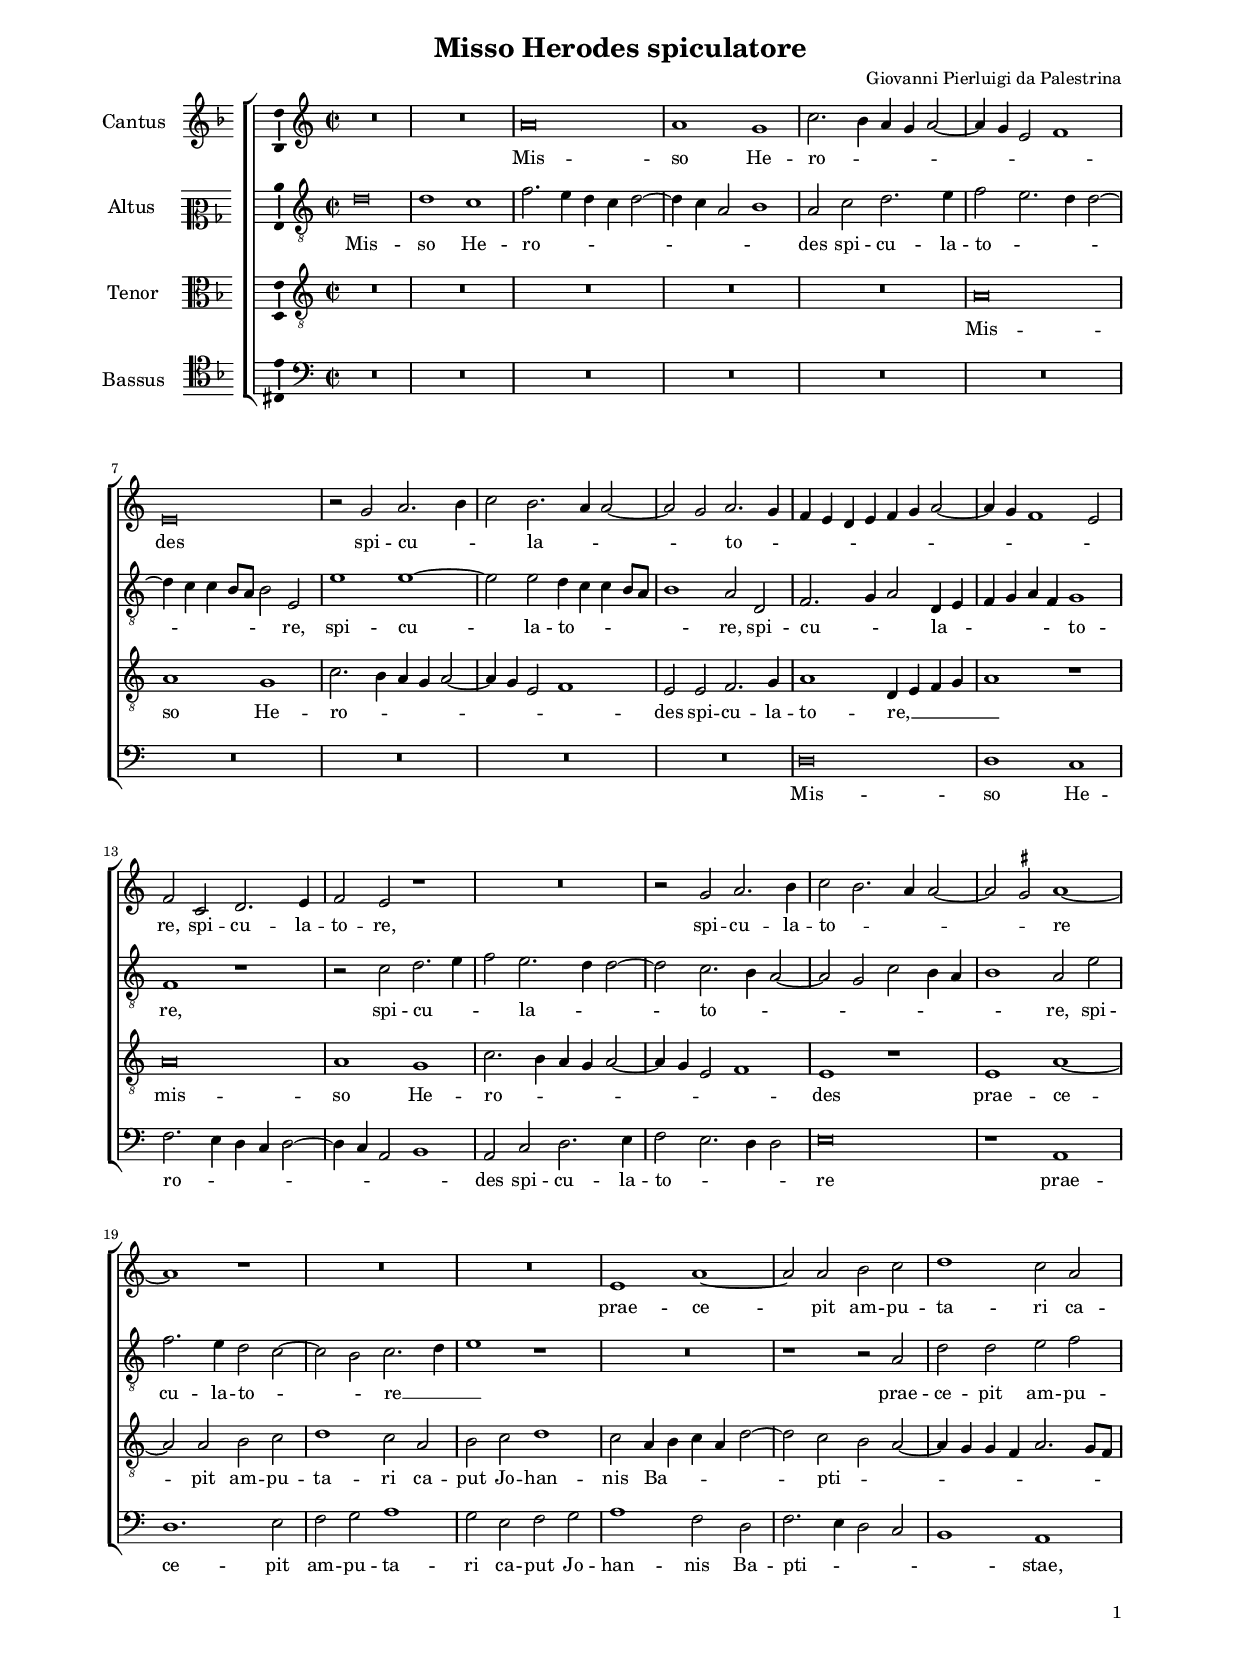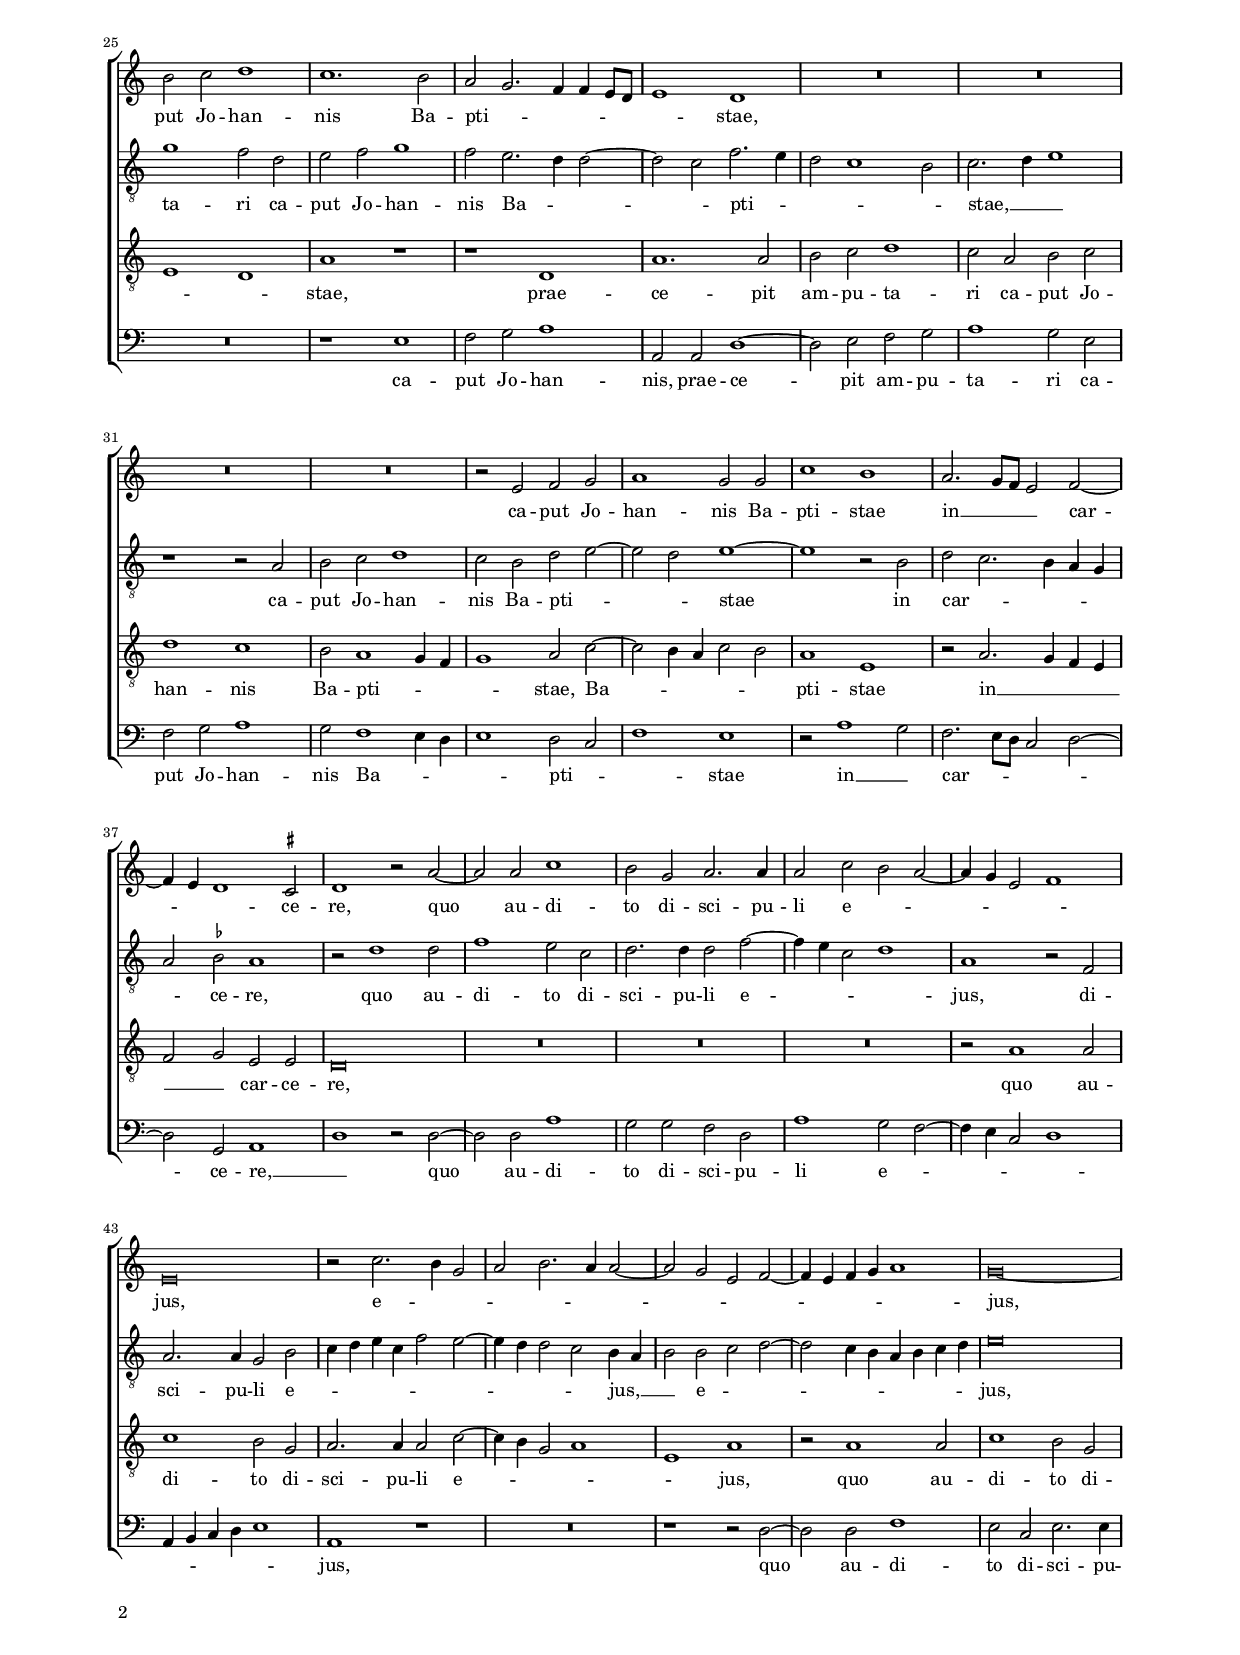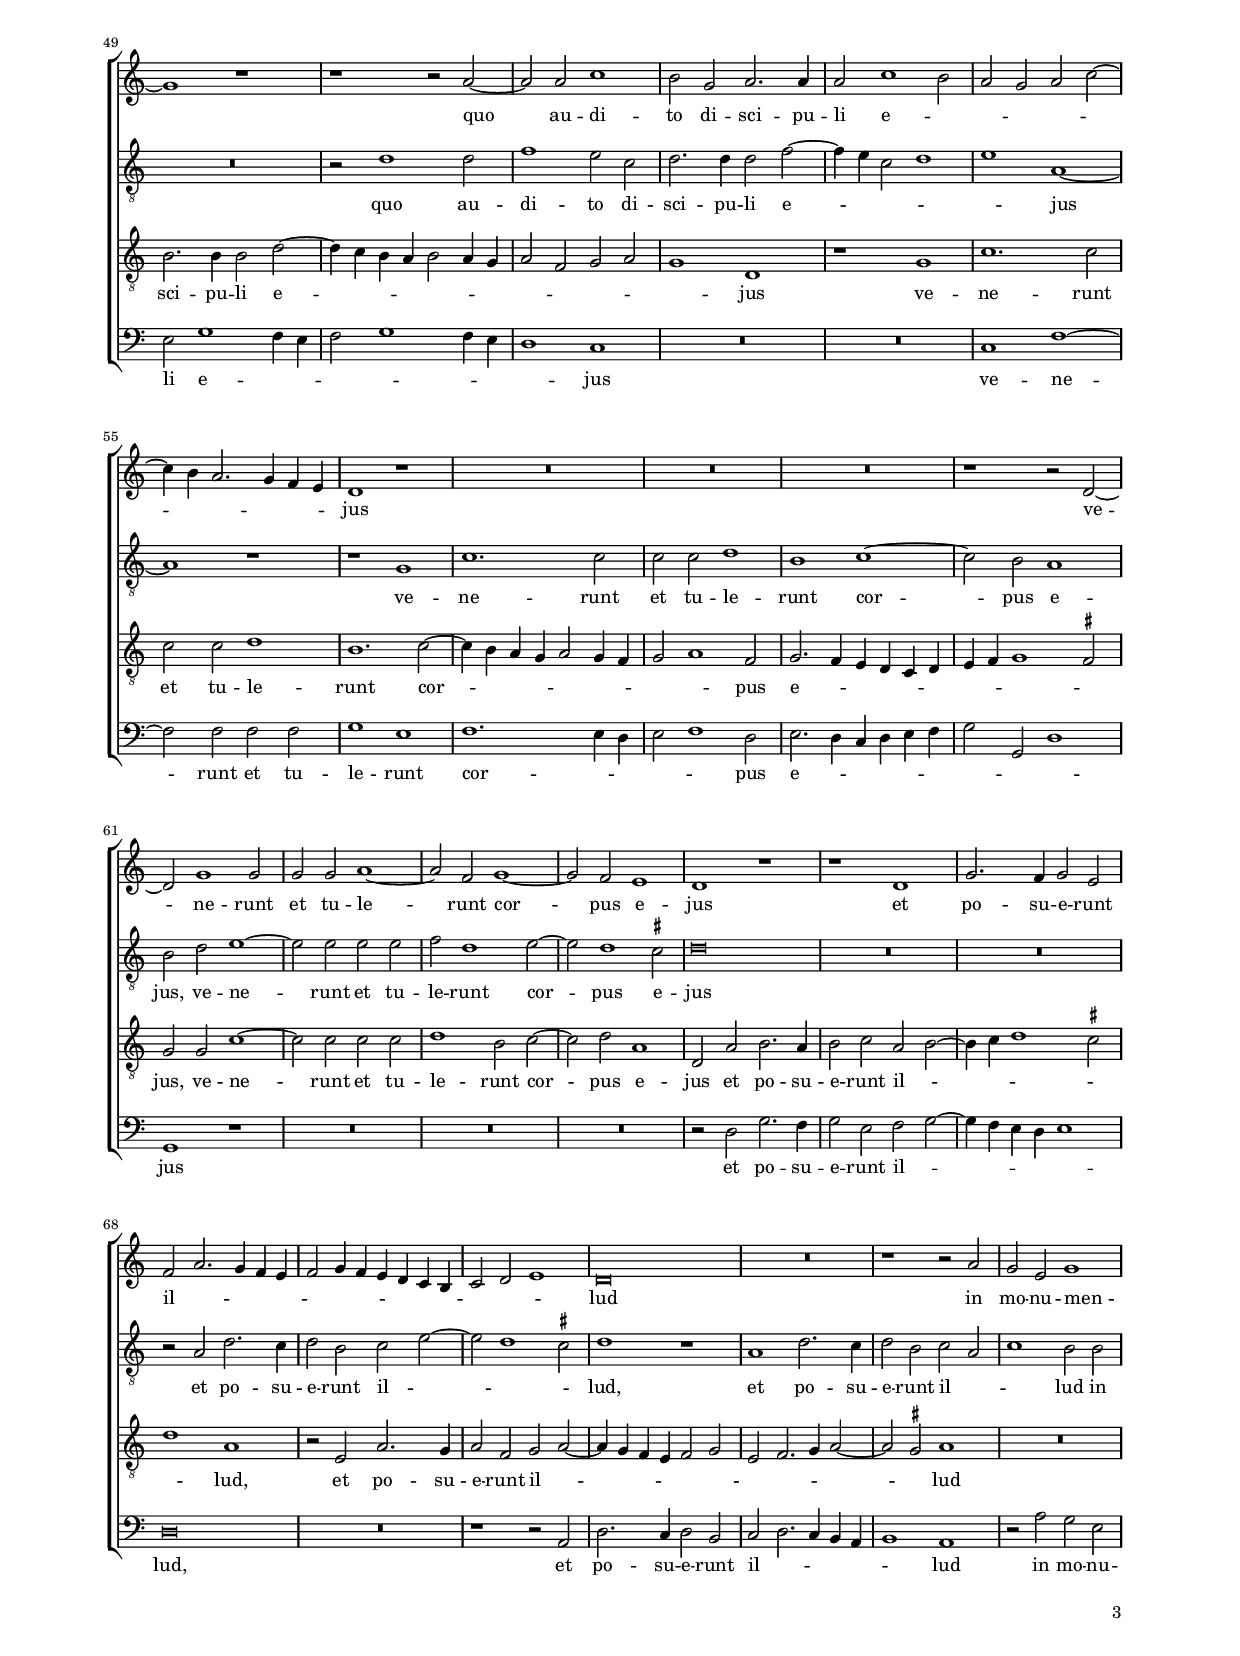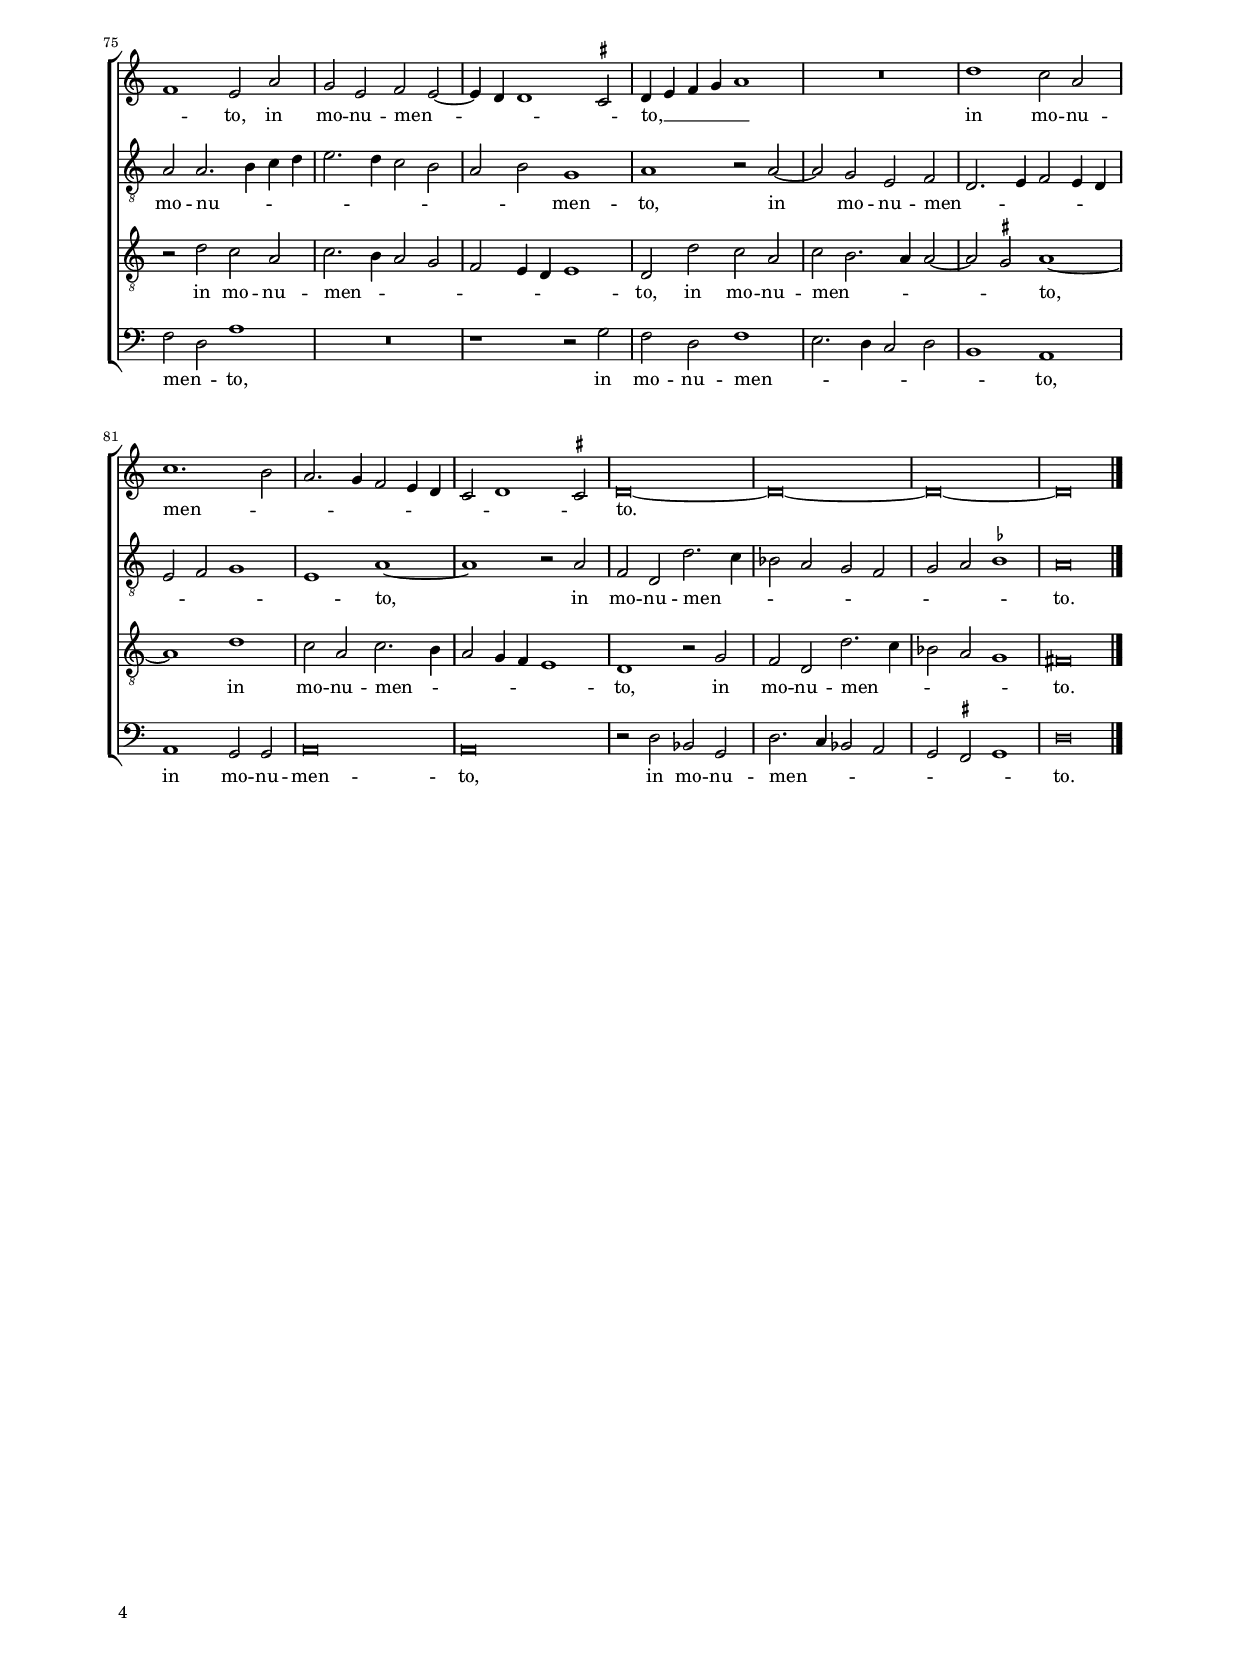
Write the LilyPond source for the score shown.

\header
{
  title="Misso Herodes spiculatore"
  composer="Giovanni Pierluigi da Palestrina"
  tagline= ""
}

\version "2.22.2"
\language deutsch
#(set-global-staff-size 15)
% #(set-default-paper-size "letter")
#(ly:set-option 'point-and-click #f)

	
global = {    
	\key f \major
	\time 2/2 \set Score.measureLength = #(ly:make-moment 2/1)
    \set Score.tempoHideNote = ##t
    \tempo 2 = 90
    \skip 1*2*87 \bar "|."
	}

	ficta = { \once \set suggestAccidentals = ##t }
	
	forget = #(define-music-function (music) (ly:music?) #{
		\accidentalStyle forget
		$music
		\accidentalStyle default
		#})
	

\paper
	{
	top-margin = 1.7 \cm
	bottom-margin = 1.1 \cm
	left-margin = 2 \cm
	right-margin = 2 \cm
	ragged-bottom = ##f
	ragged-last-bottom = ##t
	print-page-number = ##f
	system-system-spacing = #'((basic-distance . 17) (minimum-distance . 13) (padding . 5) (strechability . 150))
    oddFooterMarkup=\markup   \fill-line { "" \fromproperty #'page:page-number-string }
    evenFooterMarkup=\markup  \fill-line { \fromproperty #'page:page-number-string "" }
    last-bottom-spacing = #'((basic-distance . 11) (minimum-distance . 7) (padding . 4))
%	systems-per-page = 3
%   page-count = 3        
%	min-systems-per-page = 3
	}


incipitcantus = \markup { \score {
	{
	\set Staff.instrumentName = \markup { \fontsize #1 "Cantus" }
	\key f \major
	\clef violin
	s4 \bar ""
	}
	\layout  {
	raggedright = ##t
	indent = 1.6 \cm
	line-width = 2.4\cm
	\context { \Staff \remove Time_signature_engraver }
	\override Staff.Clef.Y-extent = #'(0 . 0)
	}} \hspace #1 }
	
      
incipitaltus = \markup { \score {
	{
	\set Staff.instrumentName = \markup { \fontsize #1 "Altus" }
	\key f \major
	\clef mezzosoprano
	s4 \bar ""
	}
	\layout  {
	raggedright = ##t
	indent = 1.6 \cm
	line-width = 2.4\cm
	\context { \Staff \remove Time_signature_engraver }
	\override Staff.Clef.Y-extent = #'(0 . 0)
	}} \hspace #1 }


incipittenor = \markup { \score {
	{
	\set Staff.instrumentName = \markup { \fontsize #1 "Tenor" }
	\key f \major
	\clef alto
	s4 \bar ""
	}
	\layout  {
	raggedright = ##t
	indent = 1.6 \cm
	line-width = 2.4\cm
	\context { \Staff \remove Time_signature_engraver }
	\override Staff.Clef.Y-extent = #'(0 . 0)
	}} \hspace #1 }


incipitbassus = \markup { \score {
	{
	\set Staff.instrumentName = \markup { \fontsize #1 "Bassus" }
	\key f \major
	\clef tenor
    s4 \bar ""
	}
	\layout  {
	raggedright = ##t
	indent = 1.6 \cm
	line-width = 2.4\cm
	\context { \Staff \remove Time_signature_engraver }
	\override Staff.Clef.Y-extent = #'(0 . 0)
	}} \hspace #1 }


cantus =  \relative c''
	{
	R\breve
	R\breve
	d\breve
	d1 c
%5
	f2. e4 d c d2~ |
	d4 c a2 b1
	a\breve
	r2 c d2. e4
	f2 e2. d4 d2~
%10
	d2 c d2. c4 |
	b4 a g a b c d2~
	d4 c b1 a2
	b2 f g2. a4
	b2 a r1
%15
	R\breve |
	r2 c d2. e4
	f2 e2. d4 d2~
	d2 \ficta cis d1~
	d1 r
%20
	R\breve |
	R\breve
	a1 d~
	d2 d e f
	g1 f2 d
%25
	e2 f g1 |
	f1. e2
	d2 c2. b4 b a8 g
	a1 g
	R\breve
%30
	R\breve |
	R\breve
	R\breve
	r2 a b c
	d1 c2 c
%35
	f1 e |
	d2. c8 b a2 b~
	b4 a g1 \ficta fis2
	g1 r2 d'~
	d2 d f1
%40
	e2 c d2. d4 |
	d2 f e d~
	d4 c a2 b1
	a\breve
	r2 f'2. e4 c2
%45
	d2 e2. d4 d2~ |
	d2 c a b~
	b4 a b c d1
	c\breve~
	c1 r
%50
	r1 r2 d~ |
	d2 d f1
	e2 c d2. d4
	d2 f1 e2
	d2 c d f~
%55
	f4 e d2. c4 b a |
	g1 r
	R\breve
	R\breve
	R\breve
%60
	r1 r2 g~ |
	g2 c1 c2
	c2 c d1~
	d2 b c1~
	c2 b a1
%65
	g1 r |
	r1 g
	c2. b4 c2 a
	b2 d2. c4 b a
	b2 c4 b a g f e
%70
	f2 g a1 |
	g\breve
	R\breve
	r1 r2 d'
	c2 a c1
%75
	b1 a2 d |
	c2 a b a~
	a4 g g1 \ficta fis2
	g4 a b c d1
	R\breve
%80
	g1 f2 d |
	f1. e2
	d2. c4 b2 a4 g
	f2 g1 \ficta fis2
	g\breve~
%85
	g\breve~ |
	g\breve~
	g\breve |
	}


altus =  \relative c'
	{
	g'\breve
	g1 f
	b2. a4 g f g2~
	g4 f d2 e1
%5
	d2 f g2. a4 |
	b2 a2. g4 g2~
	g4 f f e8 d e2 a,
	a'1 a~
	a2 a g4 f f e8 d
%10
	e1 d2 g, |
	b2. c4 d2 g,4 a
	b4 c d b c1
	b1 r
	r2 f' g2. a4
%15
	b2 a2. g4 g2~ |
	g2 f2. e4 d2~
	d2 c f e4 d
	e1 d2 a'
	b2. a4 g2 f~
%20
	f2 e f2. g4 |
	a1 r
	R\breve
	r1 r2 d,
	g2 g a b
%25
	c1 b2 g |
	a2 b c1
	b2 a2. g4 g2~
	g2 f b2. a4
	g2 f1 e2
%30
	f2. g4 a1 |
	r1 r2 d,
	e2 f g1
	f2 e g a~
	a2 g a1~
%35
	a1 r2 e |
	g2 f2. e4 d c
	d2 \ficta es d1
	r2 g1 g2
	b1 a2 f
%40
	g2. g4 g2 b~ |
	b4 a f2 g1
	d1 r2 b
	d2. d4 c2 e
	f4 g a f b2 a~
%45
	a4 g g2 f e4 d |
	e2 e f g~
	g2 f4 e d e f g
	a\breve
	R\breve
%50
	r2 g1 g2 |
	b1 a2 f
	g2. g4 g2 b~
	b4 a f2 g1
	a1 d,~
%55
	d1 r |
	r1 c
	f1. f2
	f2 f g1
	e1 f~
%60
	f2 e d1 |
	e2 g a1~
	a2 a a a
	b2 g1 a2~
	a2 g1 \ficta fis2
%65
	g\breve |
	R\breve
	R\breve
	r2 d g2. f4
	g2 e f a~
%70
	a2 g1 \ficta fis2 |
	g1 r
	d1 g2. f4
	g2 e f d
	f1 e2 e
%75
	d2 d2. e4 f g |
	a2. g4 f2 e
	d2 e c1
	d1 r2 d~
	d2 c a b
%80
	g2. a4 b2 a4 g |
	a2 b c1
	a1 d~
	d1 r2 d
	b2 g g'2. f4
%85
	es2 d c b |
	c2 d \ficta es1
	d\breve |
	}


tenor =  \relative c'
	{
	R\breve
	R\breve
	R\breve
	R\breve
%5
	R\breve |
	d\breve
	d1 c
	f2. e4 d c d2~
	d4 c a2 b1
%10
	a2 a b2. c4 |
	d1 g,4 a b c
	d1 r
	d\breve
	d1 c
%15
	f2. e4 d c d2~ |
	d4 c a2 b1
	a1 r
	a1 d~
	d2 d e f
%20
	g1 f2 d |
	e2 f g1
	f2 d4 e f d g2~
	g2 f e d~
	d4 c c b d2. c8 b
%25
	a1 g |
	d'1 r
	r1 g,
	d'1. d2
	e2 f g1
%30
	f2 d e f |
	g1 f
	e2 d1 c4 b
	c1 d2 f~
	f2 e4 d f2 e
%35
	d1 a |
	r2 d2. c4 b a
	b2 c a a
	g\breve
	R\breve
%40
	R\breve |
	R\breve
	r2 d'1 d2
	f1 e2 c
	d2. d4 d2 f~
%45
	f4 e c2 d1 |
	a1 d
	r2 d1 d2
	f1 e2 c
	e2. e4 e2 g~
%50
	g4 f e d e2 d4 c |
	d2 b c d
	c1 g
	r1 c
	f1. f2 |
%55
	f2 f g1 |
	e1. f2~
	f4 e d c d2 c4 b
	c2 d1 b2
	c2. b4 a g f g
%60
	a4 b c1 \ficta h2 |
	c2 c f1~
	f2 f f f
	g1 e2 f~
	f2 g d1
%65
	g,2 d' e2. d4 |
	e2 f d e~
	e4 f g1 \ficta fis2
	g1 d
	r2 a d2. c4
%70
	d2 b c d~ |
	d4 c b a b2 c
	a2 b2. c4 d2~
	d2 \ficta cis d1
	R\breve
%75
	r2 g f d |
	f2. e4 d2 c
	b2 a4 g a1
	g2 g' f d
	f2 e2. d4 d2~
%80
	d2 \ficta cis d1~ |
	d1 g
	f2 d f2. e4
	d2 c4 b a1
	g1 r2 c
%85
	b2 g g'2. f4 |
	es2 d c1
	h\breve |
	}


bassus  =  \relative c
	{
	R\breve
	R\breve
	R\breve
	R\breve
%5
	R\breve |
	R\breve
	R\breve
	R\breve
	R\breve
%10
	R\breve |
	g'\breve
	g1 f
	b2. a4 g f g2~
	g4 f d2 e1
%15
	d2 f g2. a4 |
	b2 a2. g4 g2
	a\breve
	r1 d,
	g1. a2
%20
	b2 c d1 |
	c2 a b c
	d1 b2 g
	b2. a4 g2 f
	e1 d
%25
	R\breve |
	r1 a'
	b2 c d1
	d,2 d g1~
	g2 a b c
%30
	d1 c2 a |
	b2 c d1
	c2 b1 a4 g
	a1 g2 f
	b1 a
%35
	r2 d1 c2 |
	b2. a8 g f2 g~
	g2 c, d1
	g1 r2 g~
	g2 g d'1
%40
	c2 c b g |
	d'1 c2 b~
	b4 a f2 g1
	d4 e f g a1
	d,1 r
%45
	R\breve |
	r1 r2 g~
	g2 g b1
	a2 f a2. a4
	a2 c1 b4 a
%50
	b2 c1 b4 a |
	g1 f
	R\breve
	R\breve
	f1 b~
%55
	b2 b b b |
	c1 a
	b1. a4 g
	a2 b1 g2
	a2. g4 f g a b
%60
	c2 c, g'1 |
	c,1 r
	R\breve
	R\breve
	R\breve
%65
	r2 g' c2. b4 |
	c2 a b c~
	c4 b a g a1
	g\breve
	R\breve
%70
	r1 r2 d |
	g2. f4 g2 e
	f2 g2. f4 e d
	e1 d
	r2 d' c a
%75
	b2 g d'1 |
	R\breve
	r1 r2 c
	b2 g b1
	a2. g4 f2 g
%80
	e1 d |
	d1 c2 c
	d\breve
	d\breve
	r2 g es c
%85
	g'2. f4 es2 d |
	c2 \ficta h c1
	g'\breve |
	}

lyricscantus = \lyricmode {
	Mis -- so He -- ro -- _ _ _ _ _ _ _ des spi -- cu -- _ _ la -- _ _ _ to -- _ _ _ _ _ _ _ _ _ _ _ re,
    spi -- cu -- la -- to -- re,
    spi -- cu -- la -- to -- _ _ _ _ re
    prae -- ce -- pit am -- pu -- ta -- ri ca -- put Jo -- han -- nis Ba -- pti -- _ _ _ _ _ _ stae,
    ca -- put Jo -- han -- nis Ba -- pti -- stae
    in __ _ _ _ car -- _ _ ce -- re,
    quo au -- di -- to di -- sci -- pu -- li e -- _ _ _ _ _ jus,
    e -- _ _ _ _ _ _ _ _ _ _ _ _ _ jus,
    quo au -- di -- to di -- sci -- pu -- li e -- _ _ _ _ _ _ _ _ _ _ jus
    ve -- ne -- runt et tu -- le -- runt cor -- pus e -- jus
    et po -- su -- e -- runt il -- _ _ _ _ _ _ _ _ _ _ _ _ _ _ lud
    in mo -- nu -- men -- _ to,
    in mo -- nu -- men -- _ _ _ _ to, __ _ _ _ _
    in mo -- nu -- men -- _ _ _ _ _ _ _ _ _ to.
	}


lyricsaltus = \lyricmode {
	Mis -- so He -- ro -- _ _ _ _ _ _ _ des spi -- cu -- la -- to -- _ _ _ _ _ _ _ _ re,
    spi -- cu -- la -- to -- _ _ _ _ _ re,
    spi -- cu -- _ _ la -- _ _ _ _ _ to -- re,
    spi -- cu -- _ _ la -- _ _ to -- _ _ _ _ _ _ _ re,
    spi -- cu -- la -- to -- _ _ re __ _ _
    prae -- ce -- pit am -- pu -- ta -- ri ca -- put Jo -- han -- nis Ba -- _ _ _ pti -- _ _ _ _ stae, __ _ _
    ca -- put Jo -- han -- nis Ba -- pti -- _ _ stae
    in car -- _ _ _ _ _ ce -- re,
    quo au -- di -- to di -- sci -- pu -- li e -- _ _ _ jus,
    di -- sci -- pu -- li e -- _ _ _ _ _ _ _ _ _ jus, __ _ _
    e -- _ _ _ _ _ _ _ _ jus,
    quo au -- di -- to di -- sci -- pu -- li e -- _ _ _ _ jus
    ve -- ne -- runt et tu -- le -- runt cor -- pus e -- jus,
    ve -- ne -- runt et tu -- le -- runt cor -- pus e -- jus
    et po -- su -- e -- runt il -- _ _ _ lud,
    et po -- su -- e -- runt il -- _ _ lud
    in mo -- nu -- _ _ _ _ _ _ _ _ _ men -- to,
    in mo -- nu -- men -- _ _ _ _ _ _ _ _ _ to,
    in mo -- nu -- men -- _ _ _ _ _ _ _ _ to.
	}


lyricstenor = \lyricmode {
	Mis -- so He -- ro -- _ _ _ _ _ _ _ des spi -- cu -- la -- to -- re, __ _ _ _ _
    mis -- so He -- ro -- _ _ _ _ _ _ _ des
    prae -- ce -- pit am -- pu -- ta -- ri ca -- put Jo -- han -- nis Ba -- _ _ _ _ pti -- _ _ _ _ _ _ _ _ _ _ stae,
    prae -- ce -- pit am -- pu -- ta -- ri ca -- put Jo -- han -- nis Ba -- pti -- _ _ _ stae,
    Ba -- _ _ _ _ pti -- stae
    in __ _ _ _ _ _ car -- ce -- re,
    quo au -- di -- to di -- sci -- pu -- li e -- _ _ _ _ jus,
    quo au -- di -- to di -- sci -- pu -- li e -- _ _ _ _ _ _ _ _ _ _ _ jus
    ve -- ne -- runt et tu -- le -- runt cor -- _ _ _ _ _ _ _ _ pus e -- _ _ _ _ _ _ _ _ _ jus,
    ve -- ne -- runt et tu -- le -- runt cor -- pus e -- jus
    et po -- su -- e -- runt il -- _ _ _ _ _ lud,
    et po -- su -- e -- runt il -- _ _ _ _ _ _ _ _ _ _ _ lud
    in mo -- nu -- men -- _ _ _ _ _ _ _ to,
    in mo -- nu -- men -- _ _ _ _ to,
    in mo -- nu -- men -- _ _ _ _ _ to,
    in mo -- nu -- men -- _ _ _ _ to.
	}


lyricsbassus = \lyricmode {
	Mis -- so He -- ro -- _ _ _ _ _ _ _ des spi -- cu -- la -- to -- _ _ _ re
    prae -- ce -- pit am -- pu -- ta -- ri ca -- put Jo -- han -- nis Ba -- pti -- _ _ _ _ stae,
    ca -- put Jo -- han -- nis,
    prae -- ce -- pit am -- pu -- ta -- ri ca -- put Jo -- han -- nis Ba -- _ _ _ pti -- _ _ stae
    in __ _ car -- _ _ _ _ ce -- re, __ _
    quo au -- di -- to di -- sci -- pu -- li e -- _ _ _ _ _ _ _ _ _ jus,
    quo au -- di -- to di -- sci -- pu -- li e -- _ _ _ _ _ _ _ jus
    ve -- ne -- runt et tu -- le -- runt cor -- _ _ _ _ pus e -- _ _ _ _ _ _ _ _ jus
    et po -- su -- e -- runt il -- _ _ _ _ _ lud,
    et po -- su -- e -- runt il -- _ _ _ _ _ lud
    in mo -- nu -- men -- _ to,
    in mo -- nu -- men -- _ _ _ _ _ to,
    in mo -- nu -- men -- to,
    in mo -- nu -- men -- _ _ _ _ _ _ to.
	}


\score
{  
	\transpose f c {
	\new ChoirStaff \with { \override StaffGrouper.staff-staff-spacing.basic-distance = #12 }
	<<

	\new Staff << \global
	\new Voice="v1" {
		\set Staff.instrumentName=\incipitcantus
        %       \set Staff.instrumentName="S"
		\set Staff.midiInstrument = "reed organ"
		\clef "violin"
		\cantus }
	\new Lyrics \lyricsto "v1" {\lyricscantus }
	>>


	\new Staff << \global
	\new Voice="v2" {
		\set Staff.instrumentName=\incipitaltus
        %       \set Staff.instrumentName="A"
		\set Staff.midiInstrument = "reed organ"
        \clef "G_8"
		\altus}
	\new Lyrics \lyricsto "v2" {\lyricsaltus }
	>>


	\new Staff << \global
	\new Voice="v3" {
		\set Staff.instrumentName=\incipittenor
        %       \set Staff.instrumentName="T"
		\set Staff.midiInstrument = "reed organ"
		\clef "G_8"
		\tenor }
	\new Lyrics \lyricsto "v3" {\lyricstenor }
	>>


	\new Staff << \global
	\new Voice="v4" {
		\set Staff.instrumentName=\incipitbassus
        %       \set Staff.instrumentName="B"
		\set Staff.midiInstrument = "reed organ"
		\clef "bass" 
		\bassus }
	\new Lyrics \lyricsto "v4" {\lyricsbassus}
	>>

	>>
	} % transpose

	\layout
	{
	indent = 2.3 \cm
%	\context { \Lyrics \override VerticalAxisGroup.nonstaff-relatedstaff-spacing.padding = #2 }
%	\context { \Lyrics \override LyricText.font-size = #1 }
	\context { \Staff \override TimeSignature.break-visibility = #end-of-line-invisible }
    \context { \Staff \consists "Ambitus_engraver" }
	\context { \Score \override BarNumber.padding = #2 }
	\context { \Voice \override NoteHead.style = #'baroque }
	}

\midi
	{
	}
	
}


% EOF
